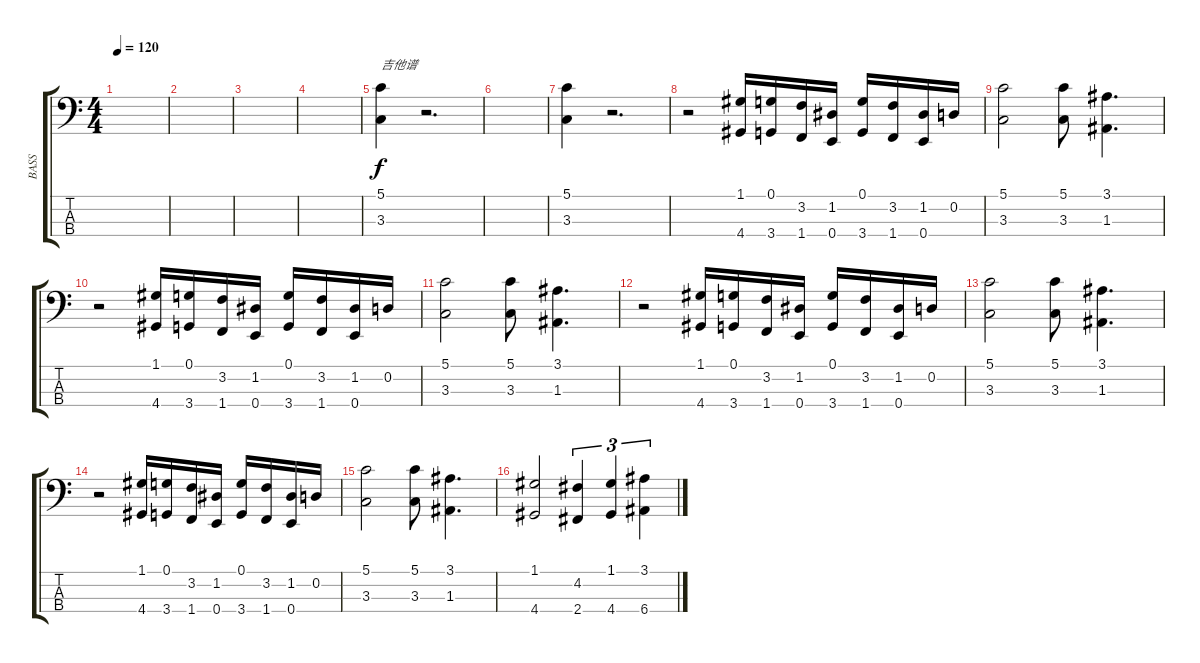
\track ("BASS" "BASS") {instrument acousticbass}
\staff {score tabs}
\tuning (G2 D2 A1 E1) {hide}
\ts (4 4)
\tempo 120
\clef f4
\ks c
|
|
|
|
(5.1 3.3).4{txt "吉他谱"} r.2{d} |
|
(5.1 3.3).4{dy f} r.2{d} |
r.2 (1.1 4.4).16 (0.1 3.4).16 (3.2 1.4).16 (1.2 0.4).16 (0.1 3.4).16 (3.2 1.4).16 (1.2 0.4).16 0.2.16 |
(5.1 3.3).2 (5.1 3.3).8 (3.1 1.3).4{d} |
r.2 (1.1 4.4).16 (0.1 3.4).16 (3.2 1.4).16 (1.2 0.4).16 (0.1 3.4).16 (3.2 1.4).16 (1.2 0.4).16 0.2.16 |
(5.1 3.3).2 (5.1 3.3).8 (3.1 1.3).4{d} |
r.2 (1.1 4.4).16 (0.1 3.4).16 (3.2 1.4).16 (1.2 0.4).16 (0.1 3.4).16 (3.2 1.4).16 (1.2 0.4).16 0.2.16 |
(5.1 3.3).2 (5.1 3.3).8 (3.1 1.3).4{d} |
r.2 (1.1 4.4).16 (0.1 3.4).16 (3.2 1.4).16 (1.2 0.4).16 (0.1 3.4).16 (3.2 1.4).16 (1.2 0.4).16 0.2.16 |
(5.1 3.3).2 (5.1 3.3).8 (3.1 1.3).4{d} |
(1.1 4.4).2 (4.2 2.4).4{tu (3 2)} (1.1 4.4).4{tu (3 2)} (3.1 6.4).4{tu (3 2)}
